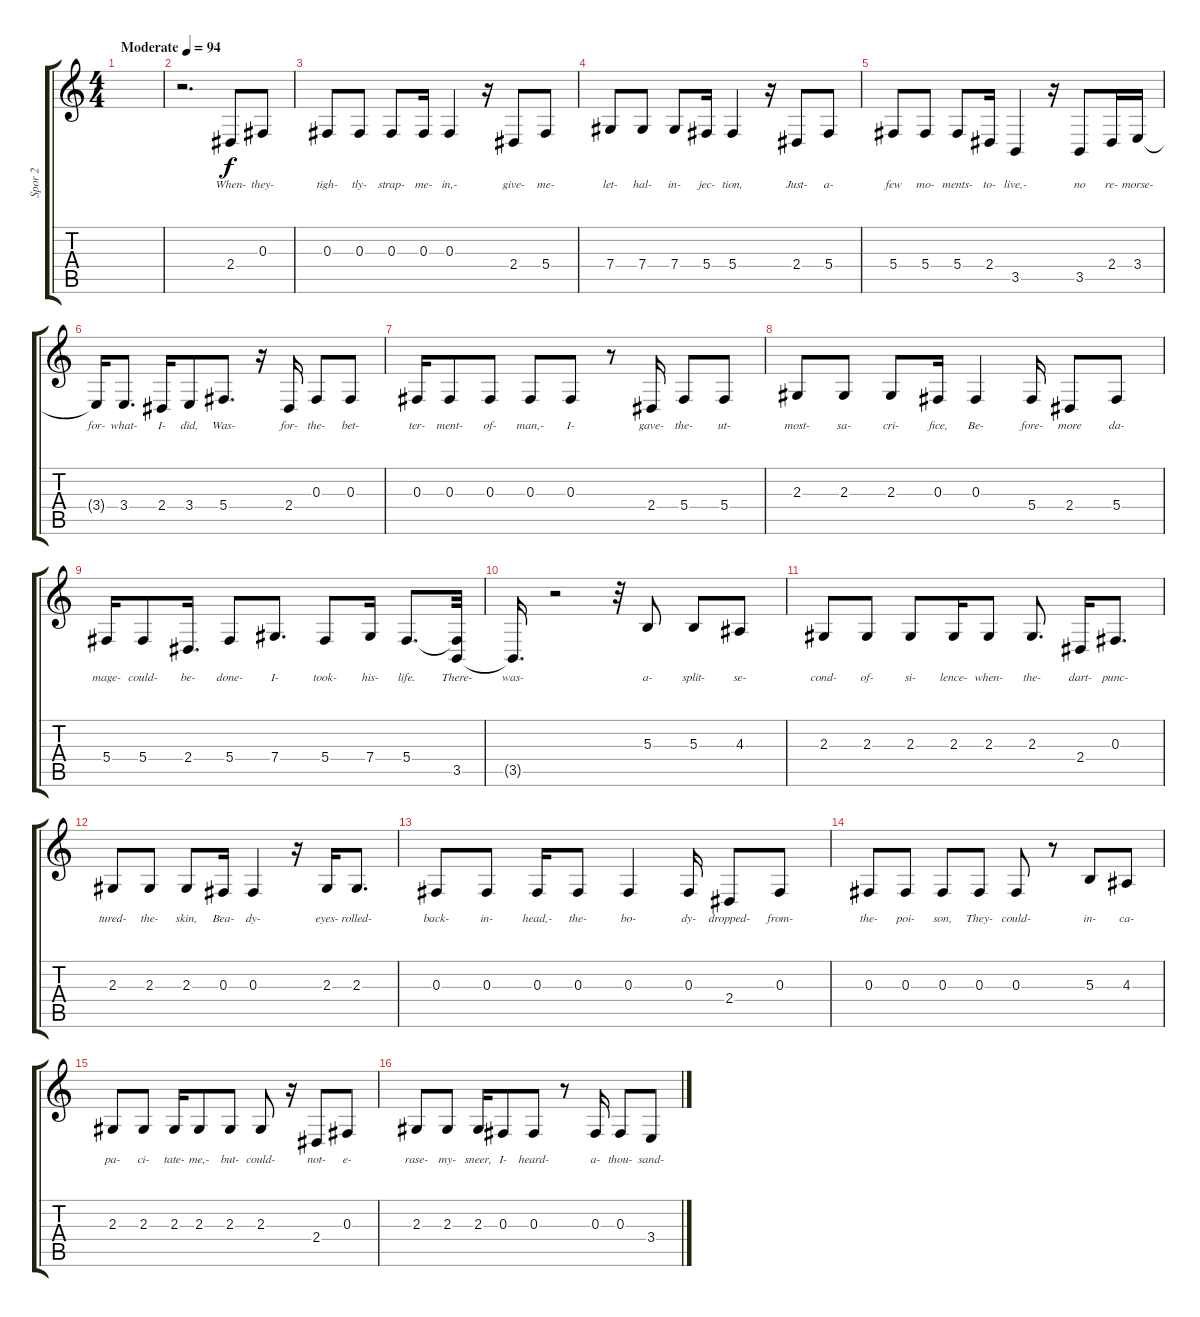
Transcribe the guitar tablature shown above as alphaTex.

\track ("Spor 2" "Spor 2") {instrument altosax}
\staff {score tabs}
\tuning (Eb4 Bb3 Gb3 Db3 Ab2 Eb2) {hide}
\ts (4 4)
\tempo (94 "Moderate")
\clef g2
\ks c
|
r.2{d} 2.4.8{lyrics (0 "When-") lyrics (1 "") lyrics (2 "") lyrics (3 "") lyrics (4 "")} 0.3.8{lyrics (0 "they-") lyrics (1 "") lyrics (2 "") lyrics (3 "") lyrics (4 "")} |
0.3.8{lyrics (0 "tigh-") lyrics (1 "") lyrics (2 "") lyrics (3 "") lyrics (4 "")} 0.3.8{lyrics (0 "tly-") lyrics (1 "") lyrics (2 "") lyrics (3 "") lyrics (4 "")} 0.3.8{lyrics (0 "strap-") lyrics (1 "") lyrics (2 "") lyrics (3 "") lyrics (4 "")} 0.3.16{lyrics (0 "me-") lyrics (1 "") lyrics (2 "") lyrics (3 "") lyrics (4 "")} 0.3.4{lyrics (0 "in,-") lyrics (1 "") lyrics (2 "") lyrics (3 "") lyrics (4 "")} r.16 2.4.8{lyrics (0 "give-") lyrics (1 "") lyrics (2 "") lyrics (3 "") lyrics (4 "")} 5.4.8{lyrics (0 "me-") lyrics (1 "") lyrics (2 "") lyrics (3 "") lyrics (4 "")} |
7.4.8{lyrics (0 "let-") lyrics (1 "") lyrics (2 "") lyrics (3 "") lyrics (4 "")} 7.4.8{lyrics (0 "hal-") lyrics (1 "") lyrics (2 "") lyrics (3 "") lyrics (4 "")} 7.4.8{lyrics (0 "in-") lyrics (1 "") lyrics (2 "") lyrics (3 "") lyrics (4 "")} 5.4.16{lyrics (0 "jec-") lyrics (1 "") lyrics (2 "") lyrics (3 "") lyrics (4 "")} 5.4.4{lyrics (0 "tion,") lyrics (1 "") lyrics (2 "") lyrics (3 "") lyrics (4 "")} r.16 2.4.8{lyrics (0 "Just-") lyrics (1 "") lyrics (2 "") lyrics (3 "") lyrics (4 "")} 5.4.8{lyrics (0 "a-") lyrics (1 "") lyrics (2 "") lyrics (3 "") lyrics (4 "")} |
5.4.8{lyrics (0 "few") lyrics (1 "") lyrics (2 "") lyrics (3 "") lyrics (4 "")} 5.4.8{lyrics (0 "mo-") lyrics (1 "") lyrics (2 "") lyrics (3 "") lyrics (4 "")} 5.4.8{lyrics (0 "ments-") lyrics (1 "") lyrics (2 "") lyrics (3 "") lyrics (4 "")} 2.4.16{lyrics (0 "to-") lyrics (1 "") lyrics (2 "") lyrics (3 "") lyrics (4 "")} 3.5.4{lyrics (0 "live,-") lyrics (1 "") lyrics (2 "") lyrics (3 "") lyrics (4 "")} r.16 3.5.8{lyrics (0 "no") lyrics (1 "") lyrics (2 "") lyrics (3 "") lyrics (4 "")} 2.4.16{lyrics (0 "re-") lyrics (1 "") lyrics (2 "") lyrics (3 "") lyrics (4 "")} 3.4.16{lyrics (0 "morse-") lyrics (1 "") lyrics (2 "") lyrics (3 "") lyrics (4 "")} |
3.4{t}.16{lyrics (0 "for-") lyrics (1 "") lyrics (2 "") lyrics (3 "") lyrics (4 "")} 3.4.8{d lyrics (0 "what-") lyrics (1 "") lyrics (2 "") lyrics (3 "") lyrics (4 "")} 2.4.16{lyrics (0 "I-") lyrics (1 "") lyrics (2 "") lyrics (3 "") lyrics (4 "")} 3.4.8{lyrics (0 "did,") lyrics (1 "") lyrics (2 "") lyrics (3 "") lyrics (4 "")} 5.4.8{d lyrics (0 "Was-") lyrics (1 "") lyrics (2 "") lyrics (3 "") lyrics (4 "")} r.16 2.4.16{lyrics (0 "for-") lyrics (1 "") lyrics (2 "") lyrics (3 "") lyrics (4 "")} 0.3.8{lyrics (0 "the-") lyrics (1 "") lyrics (2 "") lyrics (3 "") lyrics (4 "")} 0.3.8{lyrics (0 "bet-") lyrics (1 "") lyrics (2 "") lyrics (3 "") lyrics (4 "")} |
0.3.16{lyrics (0 "ter-") lyrics (1 "") lyrics (2 "") lyrics (3 "") lyrics (4 "")} 0.3.8{lyrics (0 "ment-") lyrics (1 "") lyrics (2 "") lyrics (3 "") lyrics (4 "")} 0.3.8{lyrics (0 "of-") lyrics (1 "") lyrics (2 "") lyrics (3 "") lyrics (4 "")} 0.3.8{lyrics (0 "man,-") lyrics (1 "") lyrics (2 "") lyrics (3 "") lyrics (4 "")} 0.3.8{lyrics (0 "I-") lyrics (1 "") lyrics (2 "") lyrics (3 "") lyrics (4 "")} r.8 2.4.16{lyrics (0 "gave-") lyrics (1 "") lyrics (2 "") lyrics (3 "") lyrics (4 "")} 5.4.8{lyrics (0 "the-") lyrics (1 "") lyrics (2 "") lyrics (3 "") lyrics (4 "")} 5.4.8{lyrics (0 "ut-") lyrics (1 "") lyrics (2 "") lyrics (3 "") lyrics (4 "")} |
2.3.8{lyrics (0 "most-") lyrics (1 "") lyrics (2 "") lyrics (3 "") lyrics (4 "")} 2.3.8{lyrics (0 "sa-") lyrics (1 "") lyrics (2 "") lyrics (3 "") lyrics (4 "")} 2.3.8{lyrics (0 "cri-") lyrics (1 "") lyrics (2 "") lyrics (3 "") lyrics (4 "")} 0.3.16{lyrics (0 "fice,") lyrics (1 "") lyrics (2 "") lyrics (3 "") lyrics (4 "")} 0.3.4{lyrics (0 "Be-") lyrics (1 "") lyrics (2 "") lyrics (3 "") lyrics (4 "")} 5.4.16{lyrics (0 "fore-") lyrics (1 "") lyrics (2 "") lyrics (3 "") lyrics (4 "")} 2.4.8{lyrics (0 "more") lyrics (1 "") lyrics (2 "") lyrics (3 "") lyrics (4 "")} 5.4.8{lyrics (0 "da-") lyrics (1 "") lyrics (2 "") lyrics (3 "") lyrics (4 "")} |
5.4.16{lyrics (0 "mage-") lyrics (1 "") lyrics (2 "") lyrics (3 "") lyrics (4 "")} 5.4.8{lyrics (0 "could-") lyrics (1 "") lyrics (2 "") lyrics (3 "") lyrics (4 "")} 2.4.16{d lyrics (0 "be-") lyrics (1 "") lyrics (2 "") lyrics (3 "") lyrics (4 "")} 5.4.8{lyrics (0 "done-") lyrics (1 "") lyrics (2 "") lyrics (3 "") lyrics (4 "")} 7.4.8{d lyrics (0 "I-") lyrics (1 "") lyrics (2 "") lyrics (3 "") lyrics (4 "")} 5.4.8{lyrics (0 "took-") lyrics (1 "") lyrics (2 "") lyrics (3 "") lyrics (4 "")} 7.4.16{lyrics (0 "his-") lyrics (1 "") lyrics (2 "") lyrics (3 "") lyrics (4 "")} 5.4.8{d lyrics (0 "life.") lyrics (1 "") lyrics (2 "") lyrics (3 "") lyrics (4 "")} (5.4{t} 3.5).32{lyrics (0 "There-") lyrics (1 "") lyrics (2 "") lyrics (3 "") lyrics (4 "")} |
3.5{t}.16{d lyrics (0 "was-") lyrics (1 "") lyrics (2 "") lyrics (3 "") lyrics (4 "")} r.2 r.32 5.3.8{lyrics (0 "a-") lyrics (1 "") lyrics (2 "") lyrics (3 "") lyrics (4 "")} 5.3.8{lyrics (0 "split-") lyrics (1 "") lyrics (2 "") lyrics (3 "") lyrics (4 "")} 4.3.8{lyrics (0 "se-") lyrics (1 "") lyrics (2 "") lyrics (3 "") lyrics (4 "")} |
2.3.8{lyrics (0 "cond-") lyrics (1 "") lyrics (2 "") lyrics (3 "") lyrics (4 "")} 2.3.8{lyrics (0 "of-") lyrics (1 "") lyrics (2 "") lyrics (3 "") lyrics (4 "")} 2.3.8{lyrics (0 "si-") lyrics (1 "") lyrics (2 "") lyrics (3 "") lyrics (4 "")} 2.3.16{lyrics (0 "lence-") lyrics (1 "") lyrics (2 "") lyrics (3 "") lyrics (4 "")} 2.3.8{lyrics (0 "when-") lyrics (1 "") lyrics (2 "") lyrics (3 "") lyrics (4 "")} 2.3.8{d lyrics (0 "the-") lyrics (1 "") lyrics (2 "") lyrics (3 "") lyrics (4 "")} 2.4.16{lyrics (0 "dart-") lyrics (1 "") lyrics (2 "") lyrics (3 "") lyrics (4 "")} 0.3.8{d lyrics (0 "punc-") lyrics (1 "") lyrics (2 "") lyrics (3 "") lyrics (4 "")} |
2.3.8{lyrics (0 "tured-") lyrics (1 "") lyrics (2 "") lyrics (3 "") lyrics (4 "")} 2.3.8{lyrics (0 "the-") lyrics (1 "") lyrics (2 "") lyrics (3 "") lyrics (4 "")} 2.3.8{lyrics (0 "skin,") lyrics (1 "") lyrics (2 "") lyrics (3 "") lyrics (4 "")} 0.3.16{lyrics (0 "Bea-") lyrics (1 "") lyrics (2 "") lyrics (3 "") lyrics (4 "")} 0.3.4{lyrics (0 "dy-") lyrics (1 "") lyrics (2 "") lyrics (3 "") lyrics (4 "")} r.16 2.3.16{lyrics (0 "eyes-") lyrics (1 "") lyrics (2 "") lyrics (3 "") lyrics (4 "")} 2.3.8{d lyrics (0 "rolled-") lyrics (1 "") lyrics (2 "") lyrics (3 "") lyrics (4 "")} |
0.3.8{lyrics (0 "back-") lyrics (1 "") lyrics (2 "") lyrics (3 "") lyrics (4 "")} 0.3.8{lyrics (0 "in-") lyrics (1 "") lyrics (2 "") lyrics (3 "") lyrics (4 "")} 0.3.16{lyrics (0 "head,-") lyrics (1 "") lyrics (2 "") lyrics (3 "") lyrics (4 "")} 0.3.8{lyrics (0 "the-") lyrics (1 "") lyrics (2 "") lyrics (3 "") lyrics (4 "")} 0.3.4{lyrics (0 "bo-") lyrics (1 "") lyrics (2 "") lyrics (3 "") lyrics (4 "")} 0.3.16{lyrics (0 "dy-") lyrics (1 "") lyrics (2 "") lyrics (3 "") lyrics (4 "")} 2.4.8{lyrics (0 "dropped-") lyrics (1 "") lyrics (2 "") lyrics (3 "") lyrics (4 "")} 0.3.8{lyrics (0 "from-") lyrics (1 "") lyrics (2 "") lyrics (3 "") lyrics (4 "")} |
0.3.8{lyrics (0 "the-") lyrics (1 "") lyrics (2 "") lyrics (3 "") lyrics (4 "")} 0.3.8{lyrics (0 "poi-") lyrics (1 "") lyrics (2 "") lyrics (3 "") lyrics (4 "")} 0.3.8{lyrics (0 "son,") lyrics (1 "") lyrics (2 "") lyrics (3 "") lyrics (4 "")} 0.3.8{lyrics (0 "They-") lyrics (1 "") lyrics (2 "") lyrics (3 "") lyrics (4 "")} 0.3.8{lyrics (0 "could-") lyrics (1 "") lyrics (2 "") lyrics (3 "") lyrics (4 "")} r.8 5.3.8{lyrics (0 "in-") lyrics (1 "") lyrics (2 "") lyrics (3 "") lyrics (4 "")} 4.3.8{lyrics (0 "ca-") lyrics (1 "") lyrics (2 "") lyrics (3 "") lyrics (4 "")} |
2.3.8{lyrics (0 "pa-") lyrics (1 "") lyrics (2 "") lyrics (3 "") lyrics (4 "")} 2.3.8{lyrics (0 "ci-") lyrics (1 "") lyrics (2 "") lyrics (3 "") lyrics (4 "")} 2.3.16{lyrics (0 "tate-") lyrics (1 "") lyrics (2 "") lyrics (3 "") lyrics (4 "")} 2.3.8{lyrics (0 "me,-") lyrics (1 "") lyrics (2 "") lyrics (3 "") lyrics (4 "")} 2.3.8{lyrics (0 "but-") lyrics (1 "") lyrics (2 "") lyrics (3 "") lyrics (4 "")} 2.3.8{lyrics (0 "could-") lyrics (1 "") lyrics (2 "") lyrics (3 "") lyrics (4 "")} r.16 2.4.8{lyrics (0 "not-") lyrics (1 "") lyrics (2 "") lyrics (3 "") lyrics (4 "")} 0.3.8{lyrics (0 "e-") lyrics (1 "") lyrics (2 "") lyrics (3 "") lyrics (4 "")} |
2.3.8{lyrics (0 "rase-") lyrics (1 "") lyrics (2 "") lyrics (3 "") lyrics (4 "")} 2.3.8{lyrics (0 "my-") lyrics (1 "") lyrics (2 "") lyrics (3 "") lyrics (4 "")} 2.3.16{lyrics (0 "sneer,") lyrics (1 "") lyrics (2 "") lyrics (3 "") lyrics (4 "")} 0.3.8{lyrics (0 "I-") lyrics (1 "") lyrics (2 "") lyrics (3 "") lyrics (4 "")} 0.3.8{lyrics (0 "heard-") lyrics (1 "") lyrics (2 "") lyrics (3 "") lyrics (4 "")} r.8 0.3.16{lyrics (0 "a-") lyrics (1 "") lyrics (2 "") lyrics (3 "") lyrics (4 "")} 0.3.8{lyrics (0 "thou-") lyrics (1 "") lyrics (2 "") lyrics (3 "") lyrics (4 "")} 3.4.8{lyrics (0 "sand-") lyrics (1 "") lyrics (2 "") lyrics (3 "") lyrics (4 "")}
